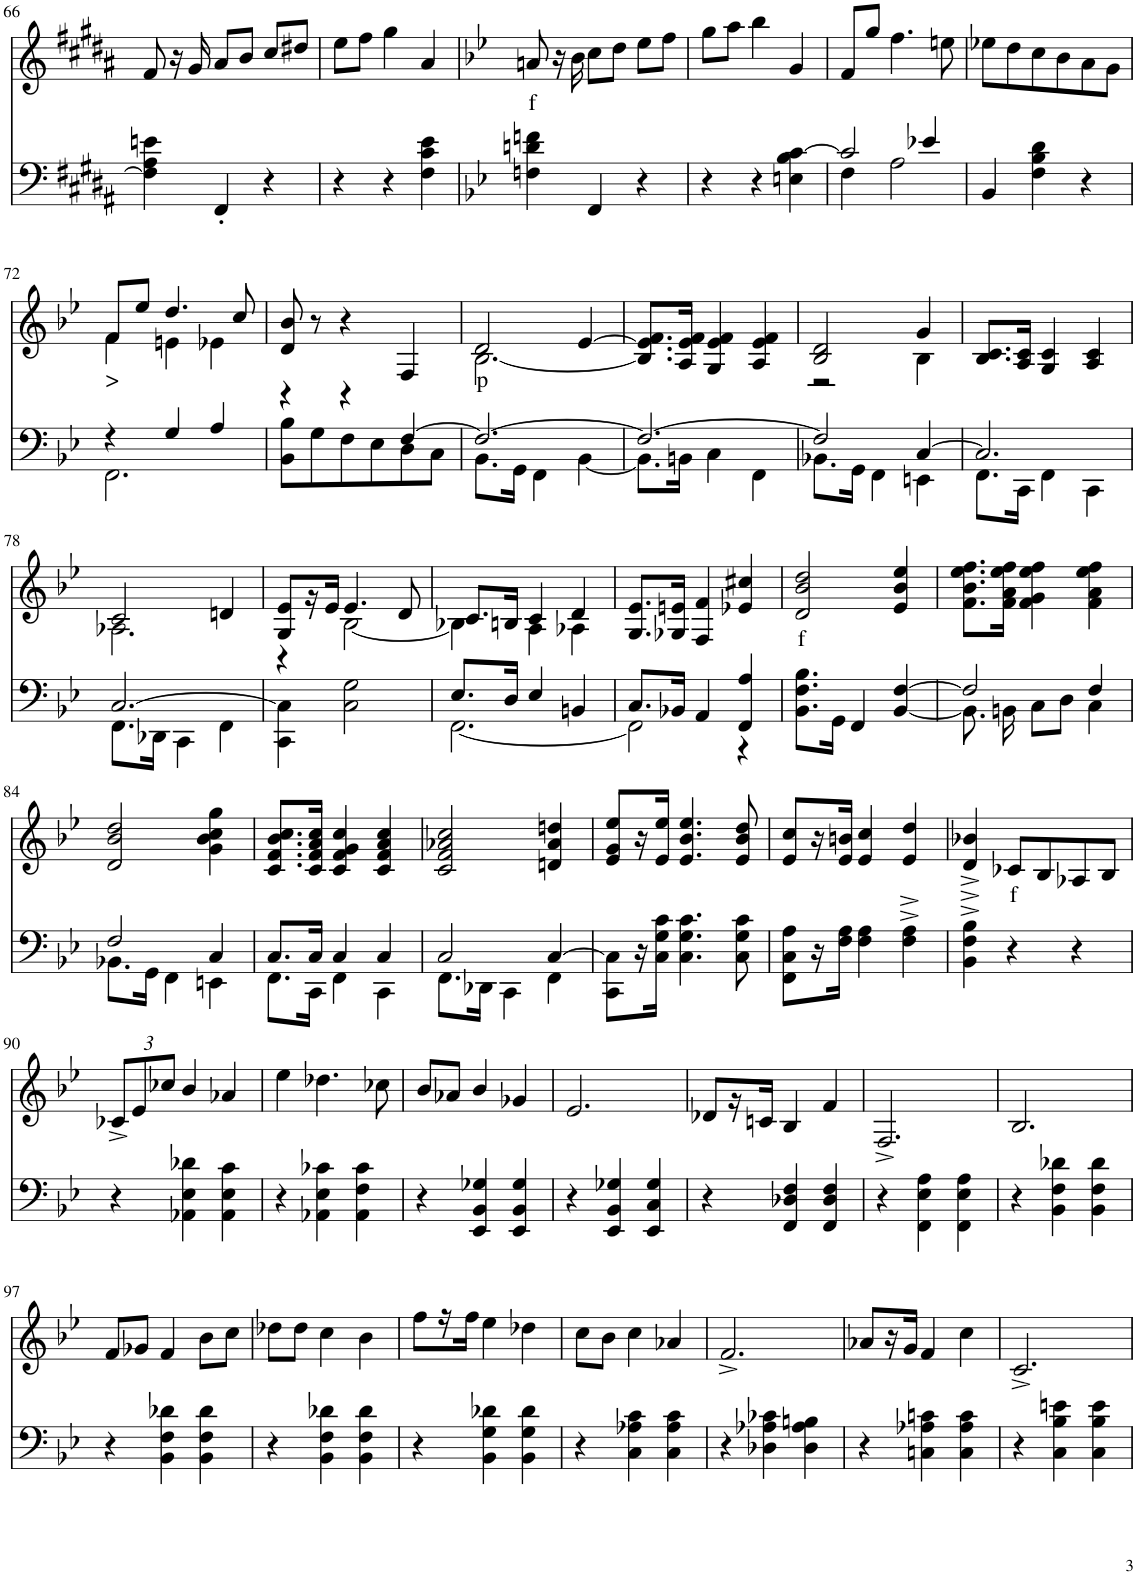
**kern	**kern	**text
*part2	*part1	*part1
*staff2	*staff1	*staff1
*I"Piano	*I"Piano	*
*I'Pno	*I'Pno	*
!!LO:PB:g=z
*clefF4	*clefG2	*
*k[f#c#g#d#a#]	*k[f#c#g#d#a#]	*
*M3/4	*M3/4	*
=66	=66	=66
4F#\] 4A#\ 4en\	8f#/	.
.	16r	.
.	16g#/	.
4FF#'/	8a#/L	.
.	8b/J	.
4r	8cc#/L	.
.	8dd#X/J	.
=67	=67	=67
4r	8ee\L	.
.	8ff#\J	.
4r	4gg#\	.
4F#\ 4c#\ 4e\	4a#/	.
=68	=68	=68
*k[b-e-]	*k[b-e-]	*
!	!	!LO:LY:b
4Fn\ 4dn\ 4fn\	8an/	f
.	16r	.
.	16b-\	.
4FF/	8cc\L	.
.	8dd\J	.
4r	8ee-\L	.
.	8ff\J	.
=69	=69	=69
4r	8gg\L	.
.	8aa\J	.
4r	4bb-\	.
4En\ 4B-\ [4c\	4g/	.
=70	=70	=70
*^	*	*
2c/]	4F\	8f/L	.
.	.	8gg/J	.
.	2A\	4.ff\	.
4e-X/	.	.	.
.	.	8een\	.
*v	*v	*	*
=71	=71	=71
4BB-/	8ee-X\L	.
.	8dd\	.
4F\ 4B-\ 4d\	8cc\	.
.	8b-\	.
4r	8a\	.
.	8g\J	.
!!LO:LB:g=z
=72	=72	=72
*^	*^	*
!	!	!	!	!LO:LY:b
4r	2.FF\	8f/L	4f\	>
.	.	8ee-/J	.	.
4G/	.	4.dd/	4en\	.
4A/	.	.	4e-X\	.
.	.	8cc/	.	.
*	*	*v	*v	*
=73	=73	=73	=73
4r	8BB-\ 8B-\L	8d/ 8b-/	.
.	8G\	8r	.
4r	8F\	4r	.
.	8E-\	.	.
[4F/	8D\	4F/	.
.	8C\J	.	.
=74	=74	=74	=74
*	*	*^	*
!	!	!	!	!LO:LY:b
2.F/_	8.BB-\L	2d/	[2.B-\	p
.	16GG\Jk	.	.	.
.	4FF\	.	.	.
.	[4BB-\	[4e-/	.	.
*	*	*v	*v	*
=75	=75	=75	=75
2.F/_	8.BB-\L]	8.B-/] 8.e-/] 8.f/L	.
.	16BBn\Jk	16A/ 16e-/ 16f/Jk	.
.	4C\	4G/ 4e-/ 4f/	.
.	4FF\	4A/ 4e-/ 4f/	.
=76	=76	=76	=76
*	*	*^	*
2F/]	8.BB-X\L	2B-/ 2d/	2r	.
.	16GG\Jk	.	.	.
.	4FF\	.	.	.
[4C/	4EEn\	4g/	4B-\	.
*	*	*v	*v	*
=77	=77	=77	=77
2.C/]	8.FF\L	8.B-/ 8.c/L	.
.	16CC\Jk	16A/ 16c/Jk	.
.	4FF\	4G/ 4c/	.
.	4CC\	4A/ 4c/	.
!!LO:LB:g=z
=78	=78	=78	=78
*	*	*^	*
[2.C/	8.FF\L	2c/	2.A-X\	.
.	16DD-X\Jk	.	.	.
.	4CC\	.	.	.
.	4FF\	4dn/	.	.
*v	*v	*	*	*
=79	=79	=79	=79
4CC\ 4C\]	8G/ 8e-/L	4r	.
.	16r	.	.
.	16e-/JJ	.	.
2C\ 2G\	4.e-/	[2B-\	.
.	8d/	.	.
=80	=80	=80	=80
*^	*	*	*
8.E-/L	[2.FF\	8.c/L	4B-X\]	.
16D/Jk	.	16Bn/Jk	.	.
4E-/	.	4c/	4A\	.
4BBn/	.	4d/	4A-X\	.
*	*	*v	*v	*
=81	=81	=81	=81
8.C/L	2FF\]	8.G/ 8.e-/L	.
16BB-X/Jk	.	16G-X/ 16en/Jk	.
4AA/	.	4F/ 4f/	.
4FF/ 4A/	4r	4e-X/ 4cc#X/	.
=82	=82	=82	=82
!	!	!	!LO:LY:b
*v	*v	*	*
8.BB-\ 8.F\ 8.B-\L	2d/ 2b-/ 2dd/	f
16GG\Jk	.	.
4FF/	.	.
[4BB-/ [4F/	4e-/ 4b-/ 4ee-/	.
=83	=83	=83
*^	*	*
2F/]	8.BB-\]	8.f\ 8.b-\ 8.ee-\ 8.ff\L	.
.	16BBn\	16f\ 16a\ 16ee-\ 16ff\Jk	.
.	8C\L	4f\ 4g\ 4ee-\ 4ff\	.
.	8D\J	.	.
4F/	4C\	4f\ 4a\ 4ee-\ 4ff\	.
!!LO:LB:g=z
=84	=84	=84	=84
2F/	8.BB-X\L	2d/ 2b-/ 2dd/	.
.	16GG\Jk	.	.
.	4FF\	.	.
4C/	4EEn\	4g\ 4b-\ 4cc\ 4gg\	.
=85	=85	=85	=85
8.C/L	8.FF\L	8.c/ 8.f/ 8.b-/ 8.cc/L	.
16C/Jk	16CC\Jk	16c/ 16f/ 16a/ 16cc/Jk	.
4C/	4FF\	4c/ 4f/ 4g/ 4cc/	.
4C/	4CC\	4c/ 4f/ 4a/ 4cc/	.
=86	=86	=86	=86
2C/	8.FF\L	2c/ 2f/ 2a-X/ 2cc/	.
.	16DD-X\Jk	.	.
.	4CC\	.	.
[4C/	4FF\	4dn/ 4a-/ 4ddn/	.
*v	*v	*	*
=87	=87	=87
8CC\ 8C\]L	8e-/ 8g/ 8ee-/L	.
16r	16r	.
16C\ 16G\ 16c\JJ	16e-/ 16ee-/JJ	.
4.C\ 4.G\ 4.c\	4.e-/ 4.b-/ 4.ee-/	.
8C\ 8G\ 8c\	8e-/ 8b-/ 8dd/	.
=88	=88	=88
8FF\ 8C\ 8A\L	8e-/ 8cc/L	.
16r	16r	.
16F\ 16A\JJ	16e-/ 16bn/JJ	.
4F\ 4A\	4e-/ 4cc/	.
4F\^ 4A\^	4e-/ 4dd/	.
=89	=89	=89
4BB-\^ 4F\^ 4B-\^	4d/ 4b-X/	.
!	!	!LO:LY:b
4r	8c-X/L	f
.	8B-/	.
4r	8A-X/	.
.	8B-/J	.
!!LO:LB:g=z
=90	=90	=90
*	*Xbrackettup	*
4r	12c-X^/L	.
.	12e-/	.
.	12cc-X/J	.
4AA-X\ 4E-\ 4d-X\	4b-/	.
4AA-\ 4E-\ 4c\	4a-X/	.
=91	=91	=91
4r	4ee-\	.
4AA-X\ 4E-\ 4c-X\	4.dd-X\	.
4AA-\ 4F\ 4c-\	.	.
.	8cc-X\	.
=92	=92	=92
4r	8b-/L	.
.	8a-X/J	.
4EE-/ 4BB-/ 4G-X/	4b-/	.
4EE-/ 4BB-/ 4G-/	4g-X/	.
=93	=93	=93
4r	2.e-/	.
4EE-/ 4BB-/ 4G-X/	.	.
4EE-/ 4C/ 4G-/	.	.
=94	=94	=94
4r	8d-X/L	.
.	16r	.
.	16cn/JJ	.
4FF/ 4D-X/ 4F/	4B-/	.
4FF/ 4D-/ 4F/	4f/	.
=95	=95	=95
4r	2.F^/	.
4FF\ 4E-\ 4A\	.	.
4FF\ 4E-\ 4A\	.	.
=96	=96	=96
4r	2.B-/	.
4BB-\ 4F\ 4d-X\	.	.
4BB-\ 4F\ 4d-\	.	.
!!LO:LB:g=z
=97	=97	=97
4r	8f/L	.
.	8g-X/J	.
4BB-\ 4F\ 4d-X\	4f/	.
4BB-\ 4F\ 4d-\	8b-\L	.
.	8cc\J	.
=98	=98	=98
4r	8dd-X\L	.
.	8dd-\J	.
4BB-\ 4F\ 4d-X\	4cc\	.
4BB-\ 4F\ 4d-\	4b-\	.
=99	=99	=99
4r	8ff\L	.
.	16r	.
.	16ff\JJ	.
4BB-\ 4G\ 4d-X\	4ee-\	.
4BB-\ 4G\ 4d-\	4dd-X\	.
=100	=100	=100
4r	8cc\L	.
.	8b-\J	.
4C\ 4A-X\ 4c\	4cc\	.
4C\ 4A-\ 4c\	4a-X/	.
=101	=101	=101
4r	2.f^/	.
4D-X\ 4A-X\ 4c-X\	.	.
4D-\ 4A-\ 4Bn\	.	.
=102	=102	=102
4r	8a-X/L	.
.	16r	.
.	16g/JJ	.
4Cn\ 4A-X\ 4cn\	4f/	.
4C\ 4A-\ 4c\	4cc\	.
=103	=103	=103
4r	2.c^/	.
4C\ 4B-\ 4en\	.	.
4C\ 4B-\ 4e\	.	.
=	=	=
*-	*-	*-
